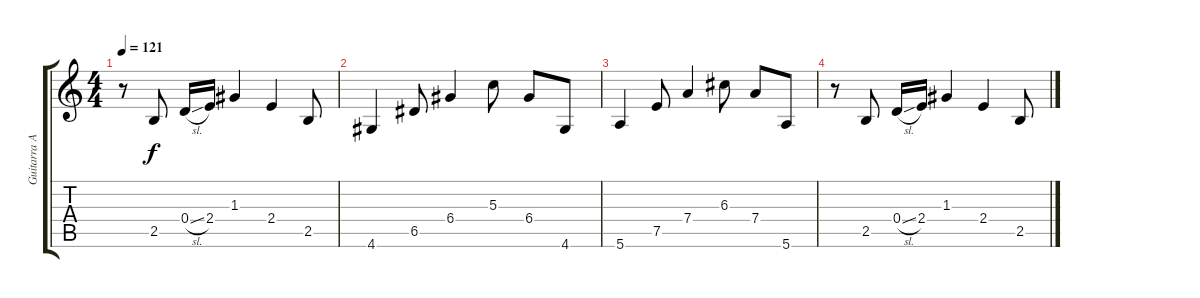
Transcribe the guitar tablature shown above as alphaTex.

\track ("Guitarra Acustica 2" "Guitarra A") {instrument acousticguitarnylon}
\staff {score tabs}
\tuning (E4 B3 G3 D3 A2 E2) {hide}
\ts (4 4)
\tempo 121
\clef g2
\ks c
r.8{dy f} 2.5.8 0.4{sl}.16 2.4.16 1.3.4 2.4.4 2.5.8 |
4.6.4 6.5.8 6.4.4 5.3.8 6.4.8 4.6.8 |
5.6.4 7.5.8 7.4.4 6.3.8 7.4.8 5.6.8 |
r.8 2.5.8 0.4{sl}.16 2.4.16 1.3.4 2.4.4 2.5.8
